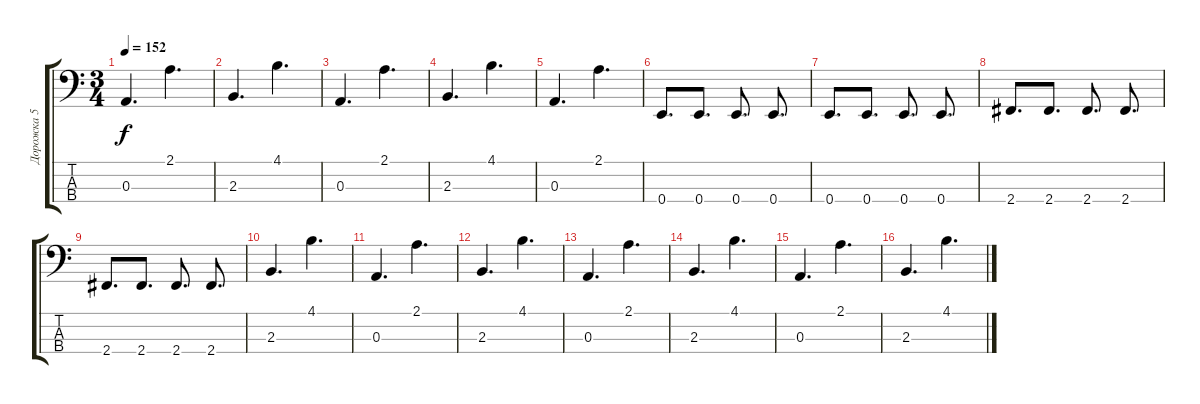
\track ("Дорожка 5" "Дорожка 5") {instrument acousticbass}
\staff {score tabs}
\tuning (G2 D2 A1 E1) {hide}
\ts (3 4)
\tempo 152
\clef f4
\ks c
0.3.4{d dy f} 2.1.4{d} |
2.3.4{d} 4.1.4{d} |
0.3.4{d} 2.1.4{d} |
2.3.4{d} 4.1.4{d} |
0.3.4{d} 2.1.4{d} |
0.4.8{d} 0.4.8{d} 0.4.8{d} 0.4.8{d} |
0.4.8{d} 0.4.8{d} 0.4.8{d} 0.4.8{d} |
2.4.8{d} 2.4.8{d} 2.4.8{d} 2.4.8{d} |
2.4.8{d} 2.4.8{d} 2.4.8{d} 2.4.8{d} |
2.3.4{d} 4.1.4{d} |
0.3.4{d} 2.1.4{d} |
2.3.4{d} 4.1.4{d} |
0.3.4{d} 2.1.4{d} |
2.3.4{d} 4.1.4{d} |
0.3.4{d} 2.1.4{d} |
2.3.4{d} 4.1.4{d}
